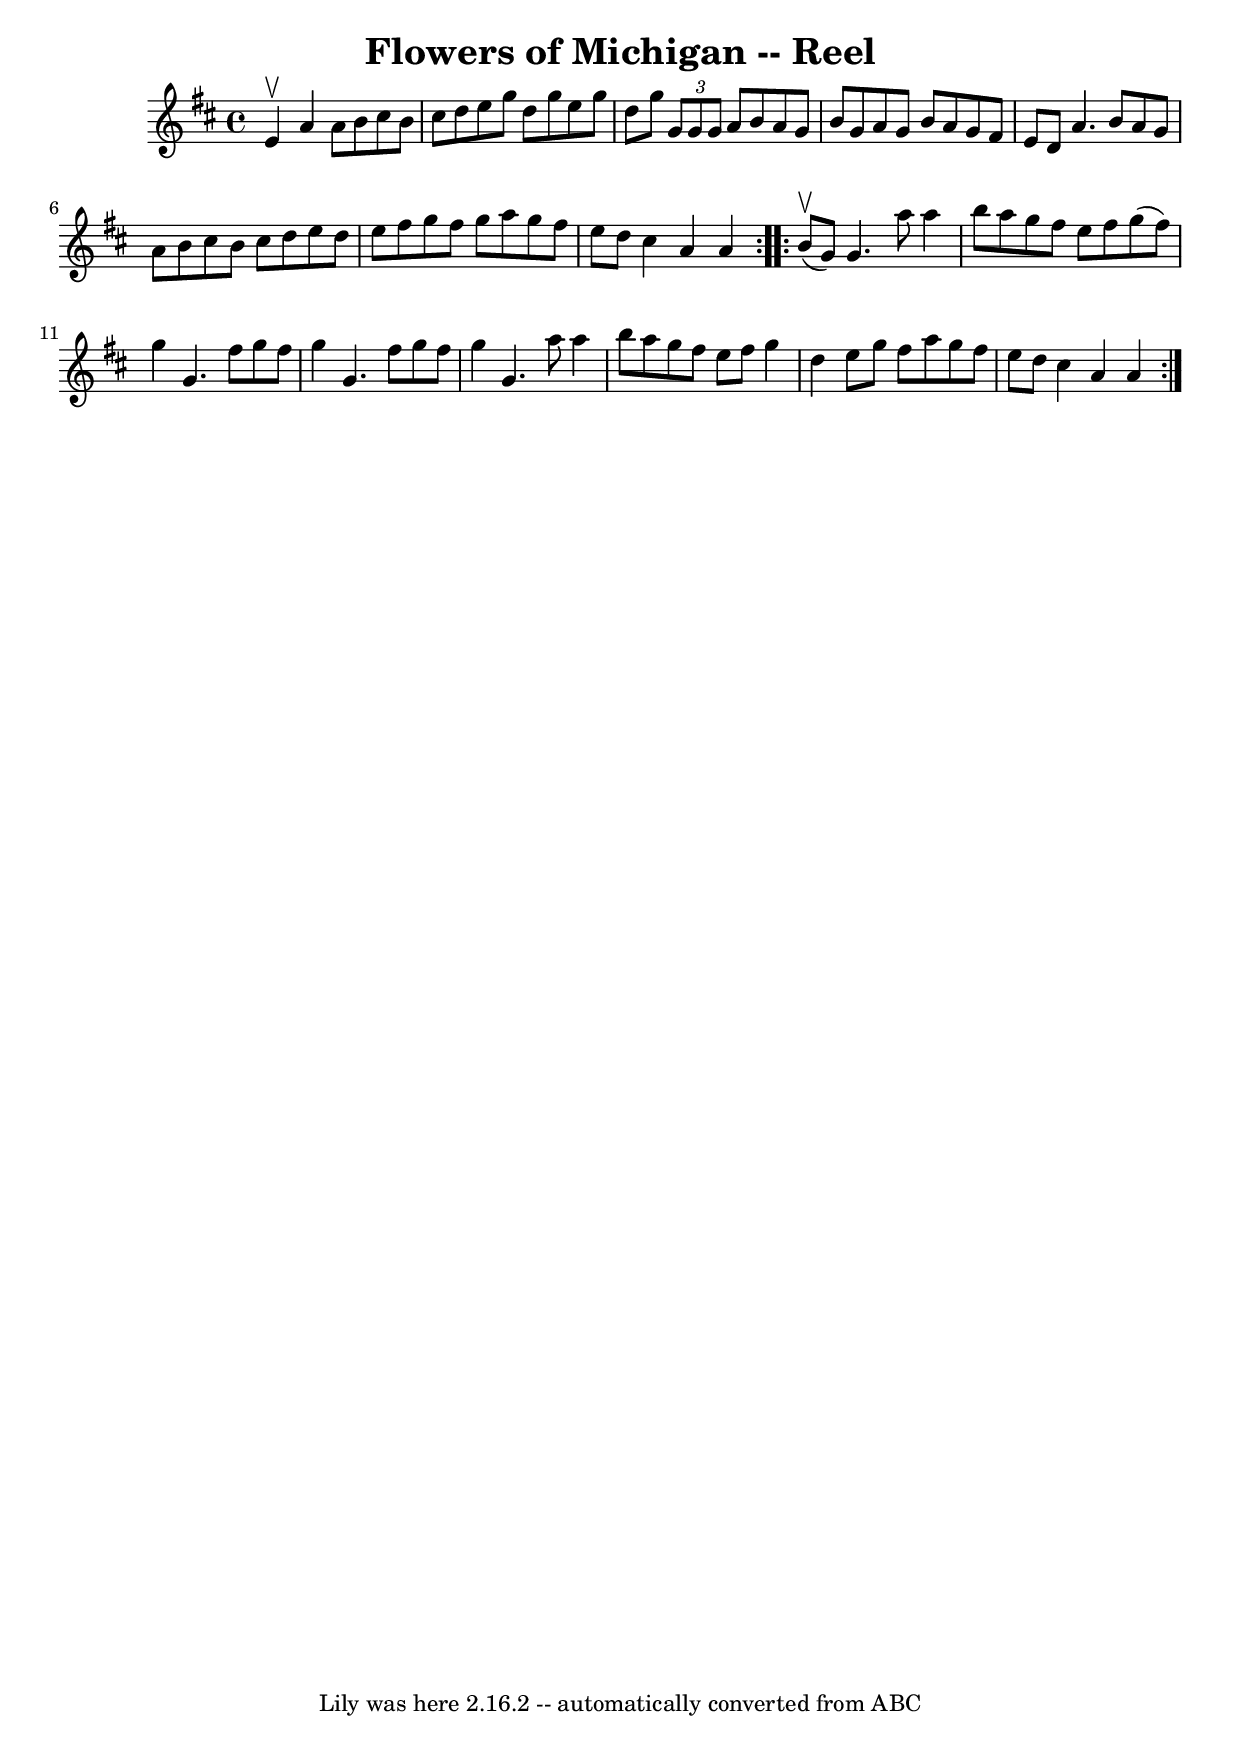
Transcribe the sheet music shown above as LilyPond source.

\version "2.7.40"
\include "Mammoth.ily"
\header {
	%% book = "Ryan's Mammoth Collection"
	crossRefNumber = "1"
	footnotes = "\\\\390"
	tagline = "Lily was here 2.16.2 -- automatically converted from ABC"
	title = "Flowers of Michigan -- Reel"
}
voicedefault =  {


\repeat volta 2 {
\time 4/4 
\key a \mixolydian e'4^\upbow |
 a'4 a'8 b'8    
cis''8 b'8 cis''8 d''8    |
 e''8 g''8 d''8 g''8    
e''8 g''8 d''8 g''8    |
   \times 2/3 { g'8 g'8 g'8  }  
 a'8 b'8 a'8 g'8 b'8 g'8    |
 a'8 g'8 b'8 a'8  
 g'8 fis'8 e'8 d'8    |
 a'4. b'8 a'8 g'8 a'8   
 b'8    |
 cis''8 b'8 cis''8 d''8 e''8 d''8 e''8    
fis''8    |
 g''8 fis''8 g''8 a''8 g''8 fis''8 e''8   
 d''8    |
 cis''4 a'4 a'4  }     \repeat volta 2 { b'8 
^\upbow(g'8) |
 g'4. a''8 a''4 b''8 a''8    
|
 g''8 fis''8 e''8 fis''8 g''8 (fis''8) g''4    
|
 g'4. fis''8 g''8 fis''8 g''4    |
 g'4.    
fis''8 g''8 fis''8 g''4    |
 g'4. a''8 a''4 b''8   
 a''8    |
 g''8 fis''8 e''8 fis''8 g''4 d''4    
|
 e''8 g''8 fis''8 a''8 g''8 fis''8 e''8 d''8    
|
 cis''4 a'4 a'4  }   
}

\score{
    <<

	\context Staff="default"
	{
	    \voicedefault 
	}

    >>
	\layout {
	}
	\midi {}
}
